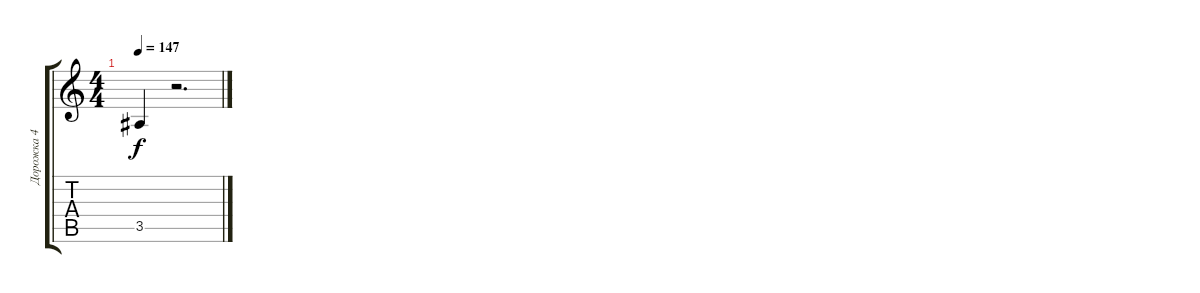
\track ("Дорожка 4" "Дорожка 4") {instrument overdrivenguitar}
\staff {score tabs}
\tuning (D4 A3 F3 C3 G2 D2) {hide}
\ts (4 4)
\tempo 147
\clef g2
\ks c
3.5.4{dy f} r.2{d}
